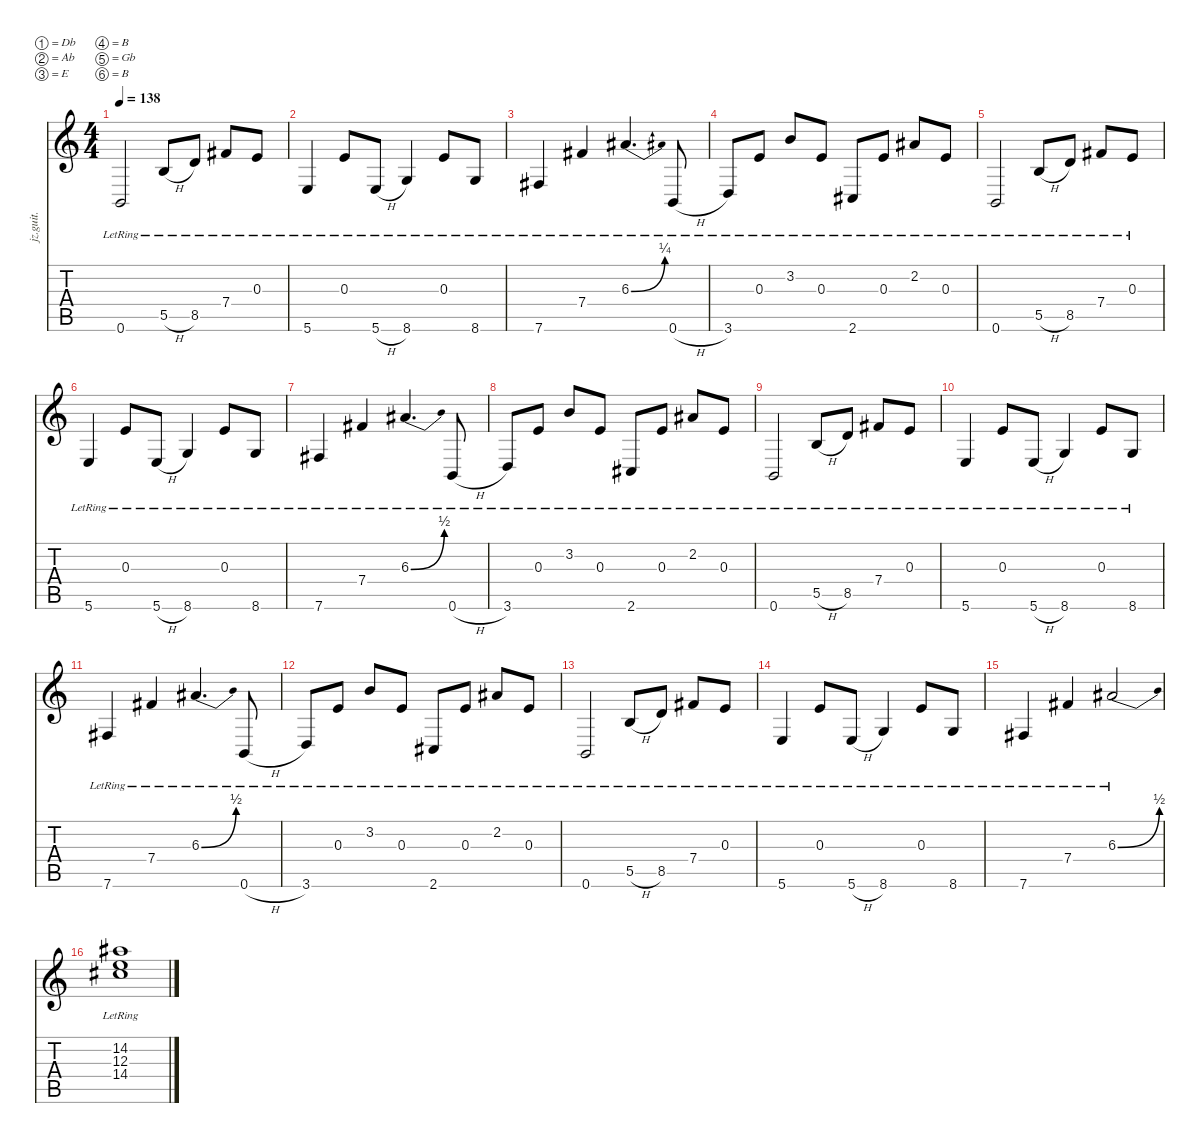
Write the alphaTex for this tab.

\defaultSystemsLayout 4
\hideDynamics
\bracketExtendMode nobrackets
\otherSystemsTrackNameOrientation horizontal
\track ("Jazz Guitar" "jz.guit.") {instrument electricguitarjazz}
\staff {score tabs}
\tuning (Db4 Ab3 E3 B2 Gb2 B1)
\ts (4 4)
\tempo 138
\clef g2
\ks c
0.6{lr}.2{dy mf instrument electricguitarjazz beam Up} 5.5{h lr}.8{beam Up} 8.5{lr}.8{beam Up} 7.4{lr acc #}.8{beam Up} 0.3{lr}.8{beam Up} |
5.6{lr}.4{beam Up} 0.3{lr}.8{beam Up} 5.6{h lr}.8{beam Up} 8.6{lr}.4{beam Up} 0.3{lr}.8{beam Up} 8.6{lr}.8{beam Up} |
7.6{lr acc #}.4{beam Up} 7.4{lr acc #}.4{beam Up} 6.3{be (bend 0 0 59.4 1) lr acc #}.4{d beam Up} 0.6{h lr}.8{beam Up} |
3.6{lr}.8{beam Up} 0.3{lr}.8{beam Up} 3.2{lr}.8{beam Up} 0.3{lr}.8{beam Up} 2.6{lr acc #}.8{beam Up} 0.3{lr}.8{beam Up} 2.2{lr acc #}.8{beam Up} 0.3{lr}.8{beam Up} |
0.6{lr}.2{beam Up} 5.5{h lr}.8{beam Up} 8.5{lr}.8{beam Up} 7.4{lr acc #}.8{beam Up} 0.3{lr}.8{beam Up} |
5.6{lr}.4{beam Up} 0.3{lr}.8{beam Up} 5.6{h lr}.8{beam Up} 8.6{lr}.4{beam Up} 0.3{lr}.8{beam Up} 8.6{lr}.8{beam Up} |
7.6{lr acc #}.4{beam Up} 7.4{lr acc #}.4{beam Up} 6.3{be (bend 0 0 59.4 2) lr acc #}.4{d beam Up} 0.6{h lr}.8{beam Up} |
3.6{lr}.8{beam Up} 0.3{lr}.8{beam Up} 3.2{lr}.8{beam Up} 0.3{lr}.8{beam Up} 2.6{lr acc #}.8{beam Up} 0.3{lr}.8{beam Up} 2.2{lr acc #}.8{beam Up} 0.3{lr}.8{beam Up} |
0.6{lr}.2{beam Up} 5.5{h lr}.8{beam Up} 8.5{lr}.8{beam Up} 7.4{lr acc #}.8{beam Up} 0.3{lr}.8{beam Up} |
5.6{lr}.4{beam Up} 0.3{lr}.8{beam Up} 5.6{h lr}.8{beam Up} 8.6{lr}.4{beam Up} 0.3{lr}.8{beam Up} 8.6{lr}.8{beam Up} |
7.6{lr acc #}.4{beam Up} 7.4{lr acc #}.4{beam Up} 6.3{be (bend 0 0 59.4 2) lr acc #}.4{d beam Up} 0.6{h lr}.8{beam Up} |
3.6{lr}.8{beam Up} 0.3{lr}.8{beam Up} 3.2{lr}.8{beam Up} 0.3{lr}.8{beam Up} 2.6{lr acc #}.8{beam Up} 0.3{lr}.8{beam Up} 2.2{lr acc #}.8{beam Up} 0.3{lr}.8{beam Up} |
0.6{lr}.2{beam Up} 5.5{h lr}.8{beam Up} 8.5{lr}.8{beam Up} 7.4{lr acc #}.8{beam Up} 0.3{lr}.8{beam Up} |
5.6{lr}.4{beam Up} 0.3{lr}.8{beam Up} 5.6{h lr}.8{beam Up} 8.6{lr}.4{beam Up} 0.3{lr}.8{beam Up} 8.6{lr}.8{beam Up} |
7.6{lr acc #}.4{beam Up} 7.4{lr acc #}.4{beam Up} 6.3{be (bend 0 0 59.4 2) lr acc #}.2{beam Up} |
(14.2{lr acc #} 12.3{lr} 14.4{lr acc #}).1{beam Down}
